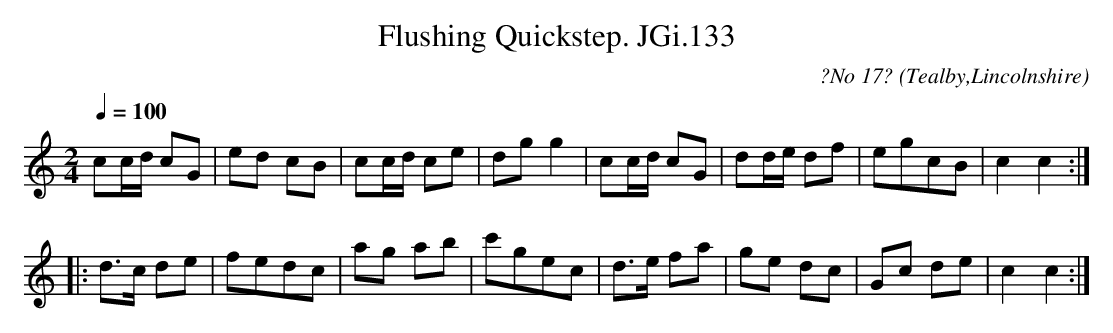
X:1
T:Flushing Quickstep. JGi.133
C:?No 17?
L:1/8
M:2/4
O:Tealby,Lincolnshire
Q:1/4=100
K:C
cc/d/ cG|ed cB|cc/d/ ce|dgg2|cc/d/ cG|dd/e/ df|egcB|c2c2:|
|:d>c de|fedc|ag ab|c'gec|d>e fa|ge dc|Gc de|c2c2:|
